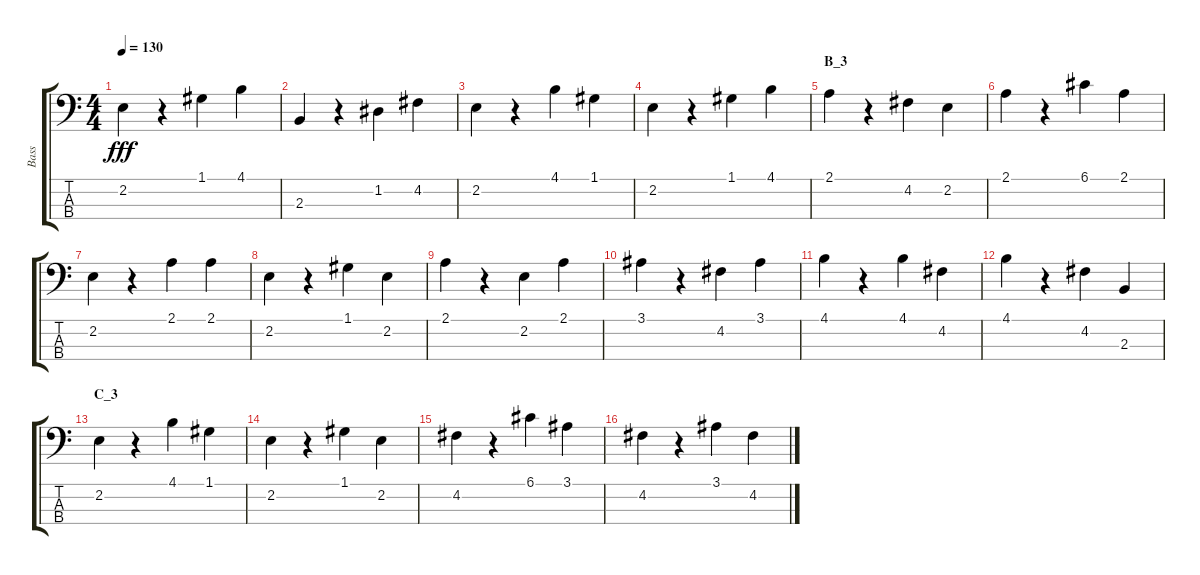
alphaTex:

\track ("Bass" "Bass") {instrument acousticbass}
\staff {score tabs}
\tuning (G2 D2 A1 E1) {hide}
\ts (4 4)
\tempo 130
\clef f4
\ks c
2.2.4{dy fff} r.4 1.1.4 4.1.4 |
2.3.4 r.4 1.2.4 4.2.4 |
2.2.4 r.4 4.1.4 1.1.4 |
2.2.4 r.4 1.1.4 4.1.4 |
\section ("" "B_3")
2.1.4 r.4 4.2.4 2.2.4 |
2.1.4 r.4 6.1.4 2.1.4 |
2.2.4 r.4 2.1.4 2.1.4 |
2.2.4 r.4 1.1.4 2.2.4 |
2.1.4 r.4 2.2.4 2.1.4 |
3.1.4 r.4 4.2.4 3.1.4 |
4.1.4 r.4 4.1.4 4.2.4 |
4.1.4 r.4 4.2.4 2.3.4 |
\section ("" "C_3")
2.2.4 r.4 4.1.4 1.1.4 |
2.2.4 r.4 1.1.4 2.2.4 |
4.2.4 r.4 6.1.4 3.1.4 |
4.2.4 r.4 3.1.4 4.2.4
